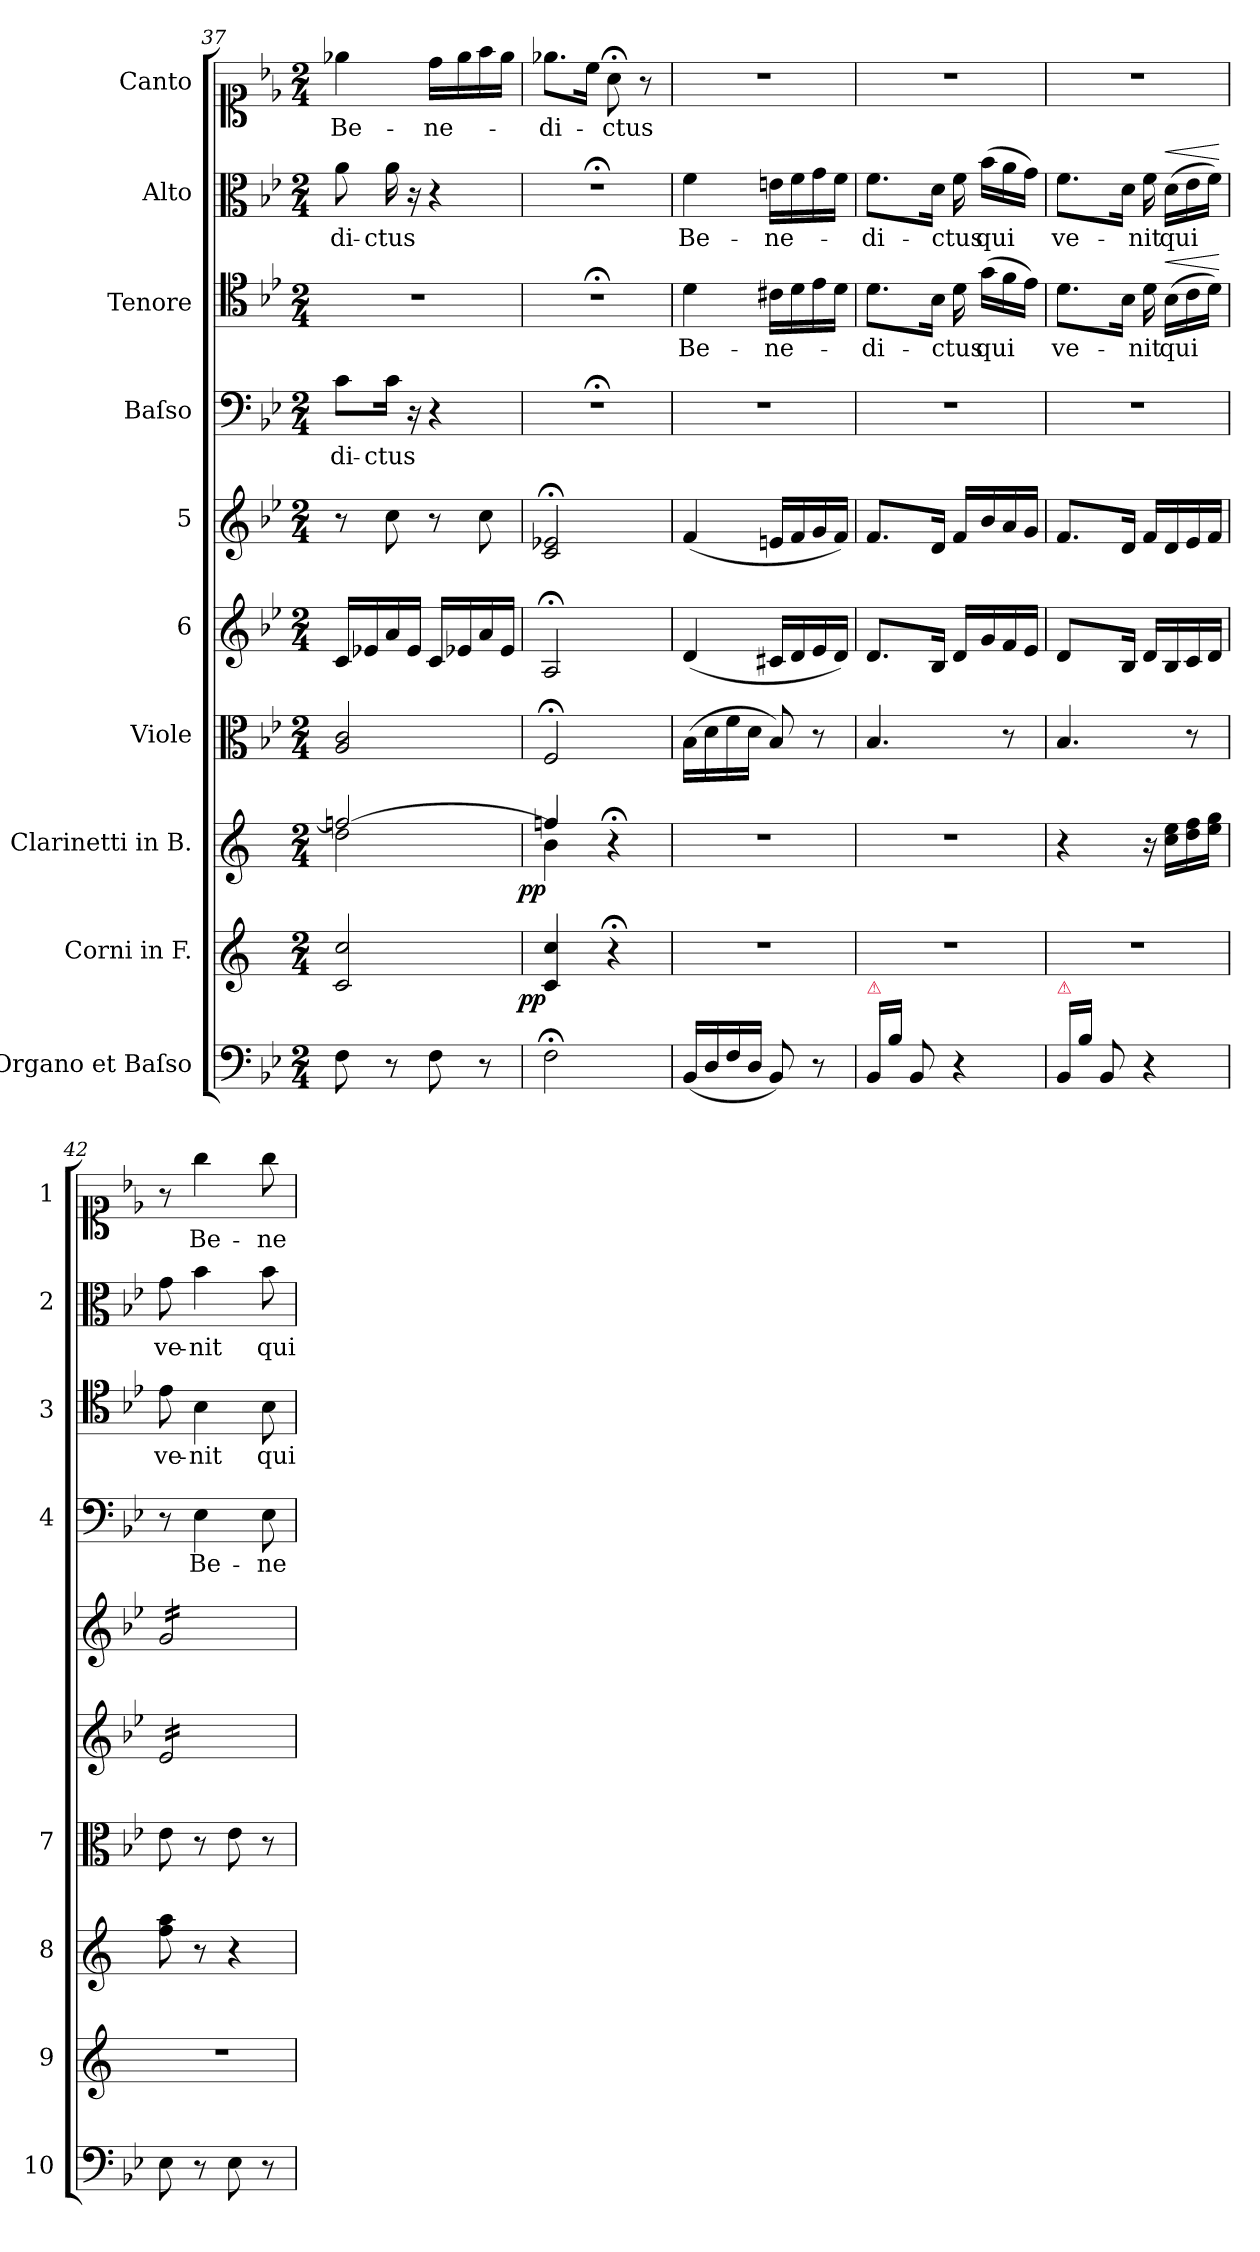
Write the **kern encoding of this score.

**kern	**kern	**dynam	**kern	**dynam	**kern	**kern	**kern	**kern	**text	**kern	**text	**dynam	**kern	**text	**dynam	**kern	**text
*part10	*part9	*part9	*part8	*part8	*part7	*part6	*part5	*part4	*part4	*part3	*part3	*part3	*part2	*part2	*part2	*part1	*part1
*staff10	*staff9	*staff9	*staff8	*staff8	*staff7	*staff6	*staff5	*staff4	*staff4	*staff3	*staff3	*staff3	*staff2	*staff2	*staff2	*staff1	*staff1
*I"Organo et Baſso	*I"Corni in F.	*	*I"Clarinetti in B.	*	*I"Viole	*I"6	*I"5	*I"Baſso	*	*I"Tenore	*	*	*I"Alto	*	*	*I"Canto	*
*I'10	*I'9	*	*I'8	*	*I'7	*	*	*I'4	*	*I'3	*	*	*I'2	*	*	*I'1	*
*clefF4	*clefG2	*	*clefG2	*	*clefC3	*clefG2	*clefG2	*clefF4	*	*clefC4	*	*	*clefC3	*	*	*clefC1	*
*	*ITrd4c7	*	*ITrd1c2	*	*	*	*	*	*	*	*	*	*	*	*	*	*
*k[b-e-]	*k[b-]	*	*k[b-e-]	*	*k[b-e-]	*k[b-e-]	*k[b-e-]	*k[b-e-]	*	*k[b-e-]	*	*	*k[b-e-]	*	*	*k[b-e-]	*
*M2/4	*M2/4	*	*M2/4	*	*M2/4	*M2/4	*M2/4	*M2/4	*	*M2/4	*	*	*M2/4	*	*	*M2/4	*
=37	=37	=37	=37	=37	=37	=37	=37	=37	=37	=37	=37	=37	=37	=37	=37	=37	=37
*	*	*	*^	*	*	*	*	*	*	*	*	*	*	*	*	*	*
8F\	2F/ 2f/	.	2ee-X/_	2cc\	.	2A/ 2c/	16c/LL	8r	8c\L	-di-	2r	.	.	8a\	-di-	.	4ee-X\	Be-
.	.	.	.	.	.	.	16e-X/	.	.	.	.	.	.	.	.	.	.	.
8r	.	.	.	.	.	.	16a/	8cc\	16c\Jk	-ctus	.	.	.	16a\	-ctus	.	.	.
.	.	.	.	.	.	.	16e-/JJ	.	16r	.	.	.	.	16r	.	.	.	.
8F\	.	.	.	.	.	.	16c/LL	8r	4r	.	.	.	.	4r	.	.	16dd\LL	-ne-
.	.	.	.	.	.	.	16e-X/	.	.	.	.	.	.	.	.	.	16ee-\	.
8r	.	.	.	.	.	.	16a/	8cc\	.	.	.	.	.	.	.	.	16ff\	.
.	.	.	.	.	.	.	16e-/JJ	.	.	.	.	.	.	.	.	.	16ee-\JJ	.
=38	=38	=38	=38	=38	=38	=38	=38	=38	=38	=38	=38	=38	=38	=38	=38	=38	=38	=38
!	!	!LO:DY:rj	!	!	!LO:DY:rj	!	!	!	!	!	!	!	!	!	!	!	!	!
2F;<\	4F/ 4f/	pp	4ee-X/]	4a\	pp	2F;</	2A;</	2c;</ 2e-X;</	2r;<	.	2r;<	.	.	2r;<	.	.	8.ee-X\L	-di-
.	.	.	.	.	.	.	.	.	.	.	.	.	.	.	.	.	16cc\Jk	.
.	4r;<	.	4r;<	4ryy	.	.	.	.	.	.	.	.	.	.	.	.	8a;<\	-ctus
.	.	.	.	.	.	.	.	.	.	.	.	.	.	.	.	.	8r	.
*	*	*	*v	*v	*	*	*	*	*	*	*	*	*	*	*	*	*	*
=39	=39	=39	=39	=39	=39	=39	=39	=39	=39	=39	=39	=39	=39	=39	=39	=39	=39
(16BB-/LL	2r	.	2r	.	(16B-\LL	(4d/	(4f/	2r	.	4d\	Be-	.	4f\	Be-	.	2r	.
16D/	.	.	.	.	16d\	.	.	.	.	.	.	.	.	.	.	.	.
16F/	.	.	.	.	16f\	.	.	.	.	.	.	.	.	.	.	.	.
16D/JJ	.	.	.	.	16d\JJ	.	.	.	.	.	.	.	.	.	.	.	.
8BB-/)	.	.	.	.	8B-/)	16c#X/LL	16en/LL	.	.	16c#X\LL	-ne-	.	16en\LL	-ne-	.	.	.
.	.	.	.	.	.	16d/	16f/	.	.	16d\	.	.	16f\	.	.	.	.
8r	.	.	.	.	8r	16e-/	16g/	.	.	16e-\	.	.	16g\	.	.	.	.
.	.	.	.	.	.	16d/JJ)	16f/JJ)	.	.	16d\JJ	.	.	16f\JJ	.	.	.	.
=40	=40	=40	=40	=40	=40	=40	=40	=40	=40	=40	=40	=40	=40	=40	=40	=40	=40
!LO:TX:a:color=crimson:t=⚠	!	!	!	!	!	!	!	!	!	!	!	!	!	!	!	!	!
16BB-/LL	2r	.	2r	.	4.B-/	8.d/L	8.f/L	2r	.	8.d\L	-di-	.	8.f\L	-di-	.	2r	.
16B-\JJ	.	.	.	.	.	.	.	.	.	.	.	.	.	.	.	.	.
8BB-/	.	.	.	.	.	.	.	.	.	.	.	.	.	.	.	.	.
.	.	.	.	.	.	16B-/Jk	16d/Jk	.	.	16B-\Jk	.	.	16d\Jk	.	.	.	.
4r	.	.	.	.	.	16d/LL	16f/LL	.	.	16d\	-ctus	.	16f\	-ctus	.	.	.
.	.	.	.	.	.	16g/	16b-/	.	.	(16g\LL	qui	.	(16b-\LL	qui	.	.	.
.	.	.	.	.	8r	16f/	16a/	.	.	16f\	.	.	16a\	.	.	.	.
.	.	.	.	.	.	16e-/JJ	16g/JJ	.	.	16e-\JJ)	.	.	16g\JJ)	.	.	.	.
=41	=41	=41	=41	=41	=41	=41	=41	=41	=41	=41	=41	=41	=41	=41	=41	=41	=41
!LO:TX:a:color=crimson:t=⚠	!	!	!	!	!	!	!	!	!	!	!	!	!	!	!	!	!
!	!	!	!	!	!	!LO:N:vis=8	!	!	!	!	!	!	!	!	!	!	!
16BB-/LL	2r	.	4r	.	4.B-/	8.d/L	8.f/L	2r	.	8.d\L	ve-	.	8.f\L	ve-	.	2r	.
16B-\JJ	.	.	.	.	.	.	.	.	.	.	.	.	.	.	.	.	.
8BB-/	.	.	.	.	.	.	.	.	.	.	.	.	.	.	.	.	.
.	.	.	.	.	.	16B-/Jk	16d/Jk	.	.	16B-\Jk	.	.	16d\Jk	.	.	.	.
4r	.	.	16r	.	.	16d/LL	16f/LL	.	.	16d\	-nit	.	16f\	-nit	.	.	.
!	!	!	!	!	!	!	!	!	!	!	!	!LO:HP:a	!	!	!LO:HP:a	!	!
.	.	.	16b-\ 16dd\LL	.	.	16B-/	16d/	.	.	(16B-\LL	qui	<	(16d\LL	qui	<	.	.
.	.	.	16cc\ 16ee-\	.	8r	16c/	16e-/	.	.	16c\	.	.	16e-\	.	.	.	.
.	.	.	16dd\ 16ff\JJ	.	.	16d/JJ	16f/JJ	.	.	16d\JJ)	.	.	16f\JJ)	.	.	.	.
.	.	.	.	.	.	.	.	.	.	.	.	[	.	.	[	.	.
=42	=42	=42	=42	=42	=42	=42	=42	=42	=42	=42	=42	=42	=42	=42	=42	=42	=42
*	*	*	*	*	*	*tremolo	*	*	*	*	*	*	*	*	*	*	*
*	*	*	*	*	*	*	*tremolo	*	*	*	*	*	*	*	*	*	*
8E-\	2r	.	8ee-\ 8gg\	.	8e-\	16e-/LL	16g/LL	8r	.	8e-\	ve-	.	8g\	ve-	.	8r	.
.	.	.	.	.	.	16e-/	16g/	.	.	.	.	.	.	.	.	.	.
8r	.	.	8r	.	8r	16e-/	16g/	4E-\	Be-	4B-\	-nit	.	4b-\	-nit	.	4gg\	-Be-
.	.	.	.	.	.	16e-/	16g/	.	.	.	.	.	.	.	.	.	.
8E-\	.	.	4r	.	8e-\	16e-/	16g/	.	.	.	.	.	.	.	.	.	.
.	.	.	.	.	.	16e-/	16g/	.	.	.	.	.	.	.	.	.	.
8r	.	.	.	.	8r	16e-/	16g/	8E-\	-ne-	8B-\	qui	.	8b-\	qui	.	8gg\	-ne
.	.	.	.	.	.	16e-/JJ	16g/JJ	.	.	.	.	.	.	.	.	.	.
*	*	*	*	*	*	*	*Xtremolo	*	*	*	*	*	*	*	*	*	*
*	*	*	*	*	*	*Xtremolo	*	*	*	*	*	*	*	*	*	*	*
=	=	=	=	=	=	=	=	=	=	=	=	=	=	=	=	=	=
*-	*-	*-	*-	*-	*-	*-	*-	*-	*-	*-	*-	*-	*-	*-	*-	*-	*-
